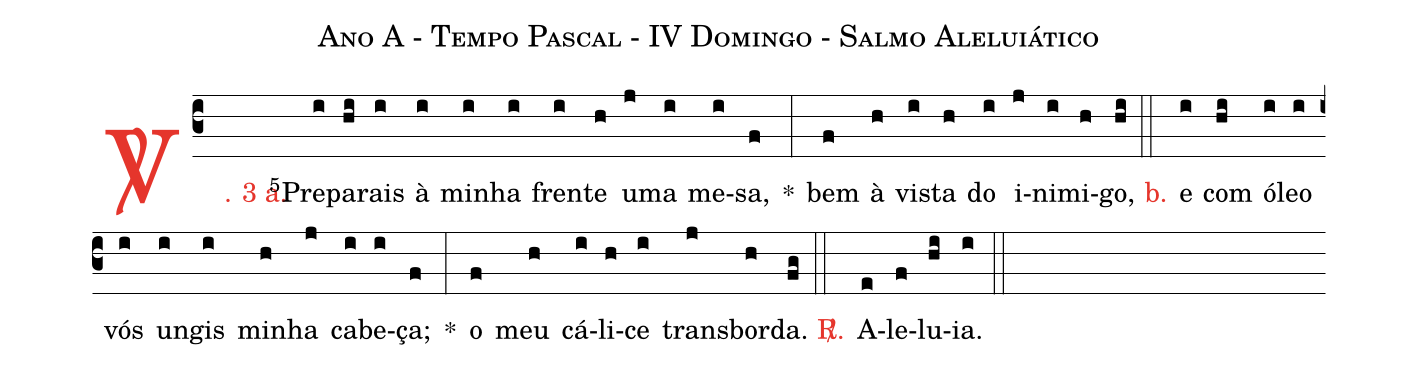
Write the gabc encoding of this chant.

name: Ano A - Tempo Pascal - IV Domingo - Salmo Aleluiático;
%%
(c3)

<c><sp>V/</sp>. 3 a.</c>() <v>\VSup{5}</v>Pre(i)pa(hi)rais(i) à(i) mi(i)nha(i) fren(i)te(h) u(j)ma(i) me(i)sa,(f) *(:)
bem(f) à(h) vis(i)ta(h) do(i) i(j)ni(i)mi(h)go,(hi)

(::)

<nlba><c>b.</c>() e</nlba>(i) com(hi) ó(i)leo(i) vós(i) un(i)gis(i) mi(h)nha(j) ca(i)be(i)ça;(f) *(:)
o(f) meu(h) cá(i)li(h)ce(i) trans(j)bor(h)da.(fg)

(::)

<nlba><c><sp>R/</sp>.</c>() A</nlba>(e)le(f)lu(hi)ia.(i)

(::)
